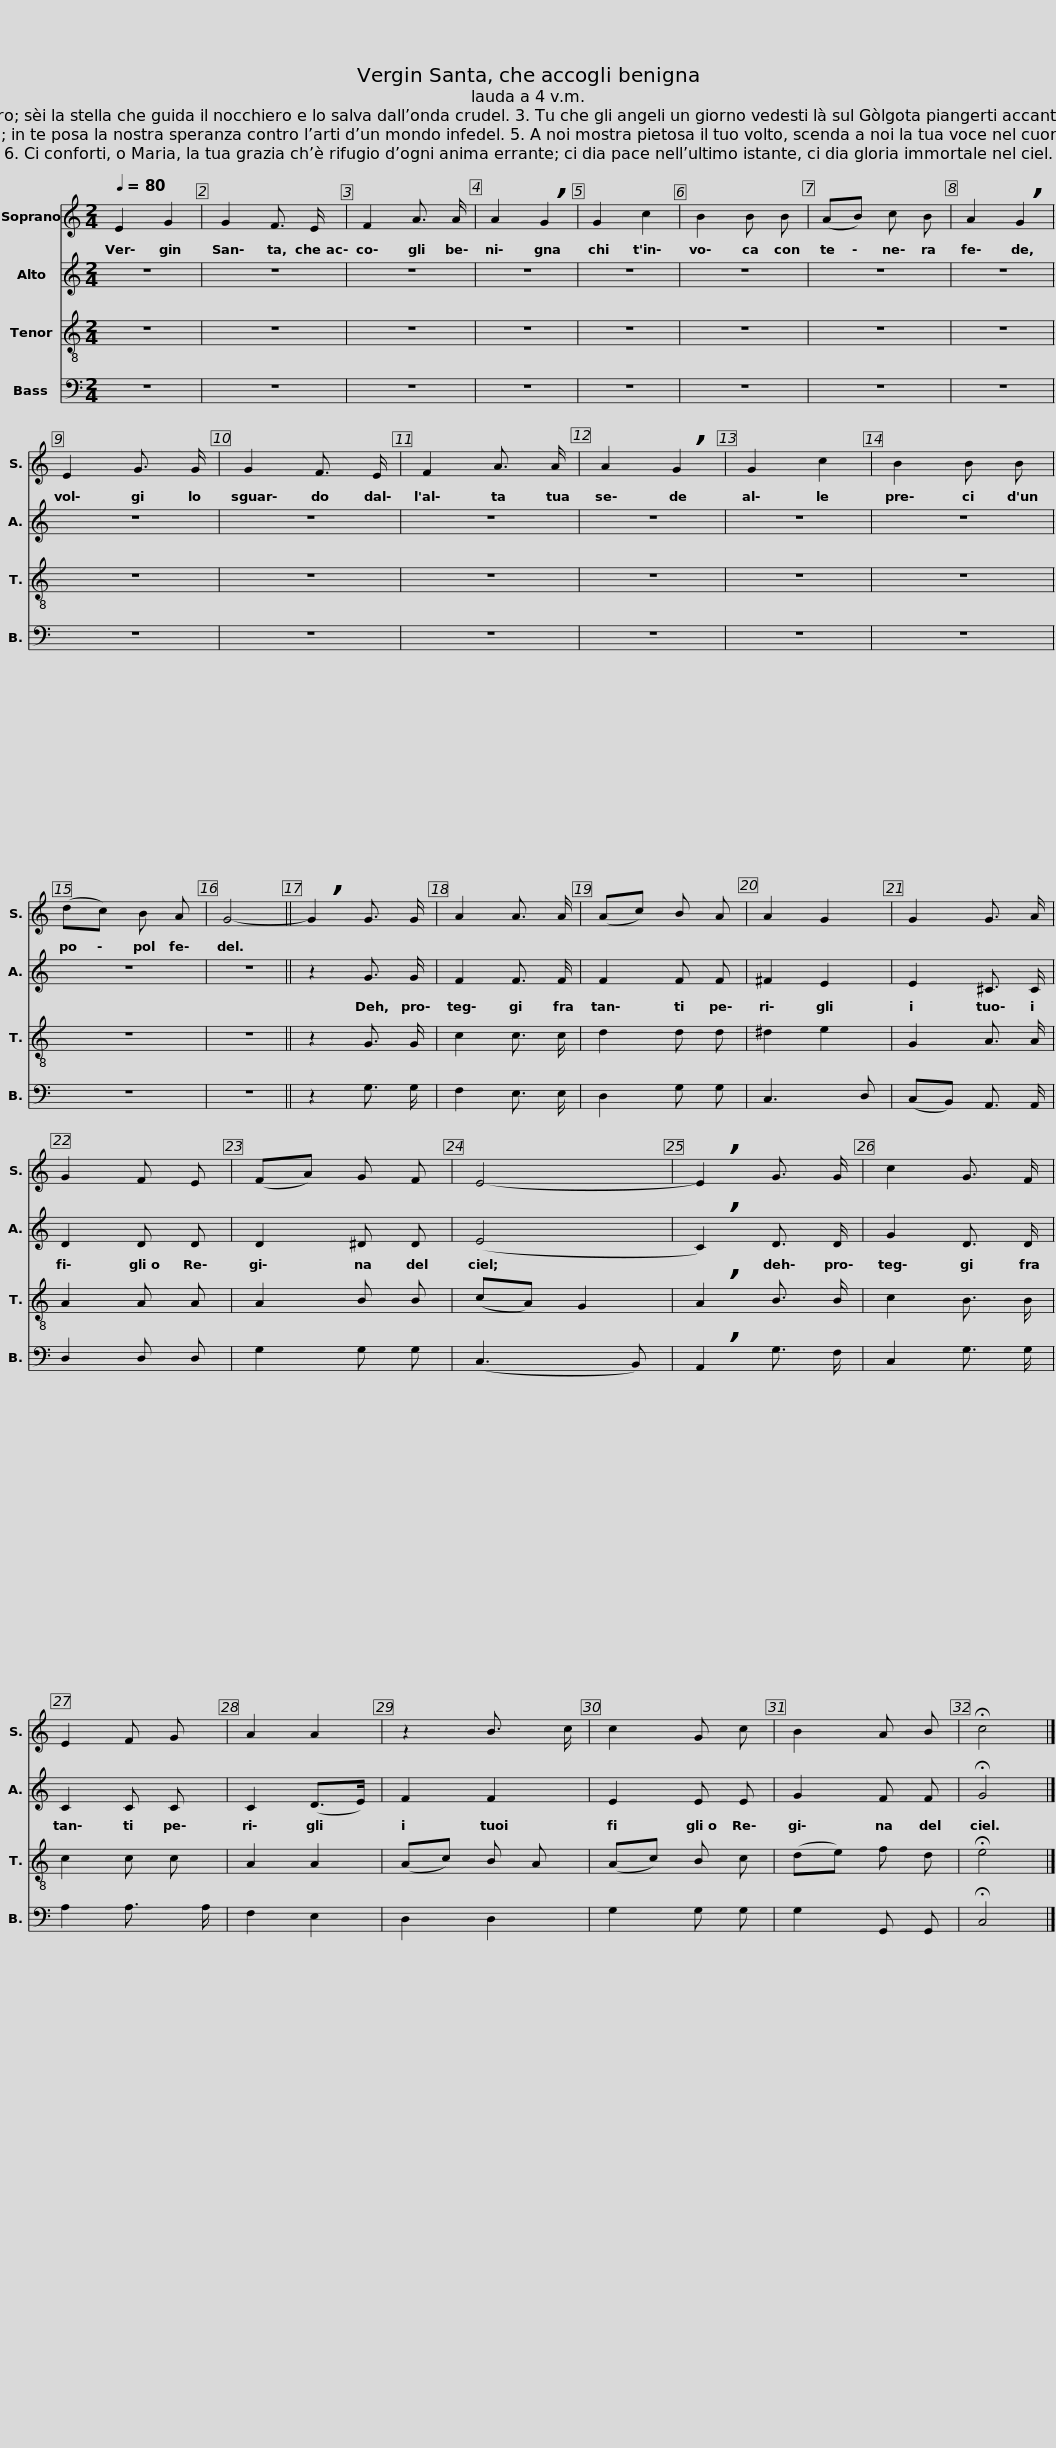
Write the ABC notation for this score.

X:1
%%score 1 2 3 4
L:1/8
Q:1/4=80
M:2/4
I:linebreak $
K:C
V:1 treble
V:2 treble
V:3 treble-8
V:4 bass
V:1
 E2 G2 | G2 F3/2 E/ | F2 A3/2 A/ | A2 !breath!G2 | G2 c2 | %5
 B2 B B | (AB) c B | A2 !breath!G2 |$ E2 G3/2 G/ | G2 F3/2 E/ | %10
 F2 A3/2 A/ | A2 !breath!G2 | G2 c2 | B2 B B | (dc) B A | %15
 G4- ||$ !breath!G2 G3/2 G/ | A2 A3/2 A/ | (Ac) B A | A2 G2 | %20
 G2 G3/2 A/ | G2 F E | (FA) G F | E4- |$ !breath!E2 G3/2 G/ | %25
 c2 G3/2 F/ | E2 F G | A2 A2 | z2 B3/2 c/ | c2 G c | %30
 B2 A B | !fermata!c4 |] %32
V:2
 z4 | z4 | z4 | z4 | z4 | %5
 z4 | z4 | z4 |$ z4 | z4 | %10
 z4 | z4 | z4 | z4 | z4 | %15
 z4 ||$ z2 G3/2 G/ | F2 F3/2 F/ | F2 F F | ^F2 E2 | %20
 E2 ^C3/2 C/ | D2 D D | D2 ^D D | (E4 |$ !breath!C2) D3/2 D/ | %25
 G2 D3/2 D/ | C2 C C | C2 (D>E) | F2 F2 | E2 E E | %30
 G2 F F | !fermata!G4 |] %32
V:3
 z4 | z4 | z4 | z4 | z4 | %5
 z4 | z4 | z4 |$ z4 | z4 | %10
 z4 | z4 | z4 | z4 | z4 | %15
 z4 ||$ z2 G3/2 G/ | c2 c3/2 c/ | d2 d d | ^d2 e2 | %20
 G2 A3/2 A/ | A2 A A | A2 B B | (cA) G2 |$ !breath!A2 B3/2 B/ | %25
 c2 B3/2 B/ | c2 c c | A2 A2 | (Ac) B A | (Ac) B c | %30
 (de) f d | !fermata!e4 |] %32
V:4
 z4 | z4 | z4 | z4 | z4 | %5
 z4 | z4 | z4 |$ z4 | z4 | %10
 z4 | z4 | z4 | z4 | z4 | %15
 z4 ||$ z2 G,3/2 G,/ | F,2 E,3/2 E,/ | D,2 G, G, | C,3 D, | %20
 (C,B,,) A,,3/2 A,,/ | D,2 D, D, | G,2 G, G, | (C,3 B,,) |$ !breath!A,,2 G,3/2 F,/ | %25
 C,2 G,3/2 G,/ | A,2 A,3/2 A,/ | F,2 E,2 | D,2 D,2 | G,2 G, G, | %30
 G,2 G,, G,, | !fermata!C,4 |] %32
